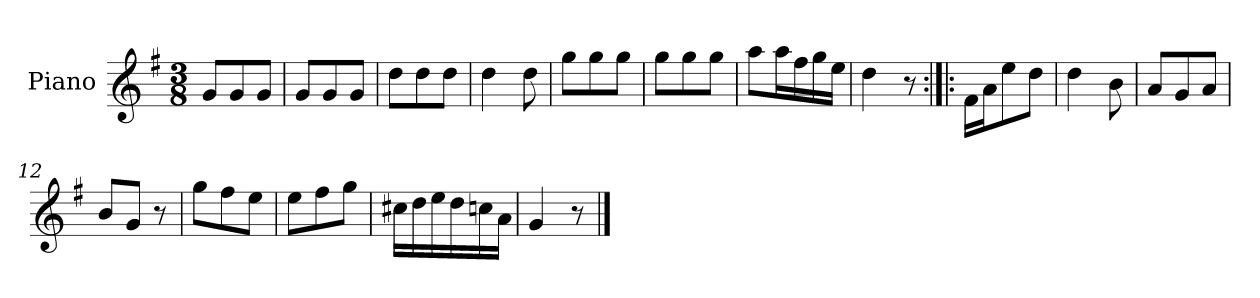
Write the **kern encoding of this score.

**kern
*part1
*staff1
*I"Piano
*I'Pno.
*clefG2
*k[f#]
*M3/8
=1
8g/L
8g/
8g/J
=2
8g/L
8g/
8g/J
=3
8dd\L
8dd\
8dd\J
=4
4dd\
8dd\
=5
8gg\L
8gg\
8gg\J
=6
8gg\L
8gg\
8gg\J
=7
8aa\L
16aa\L
16ff#\
16gg\
16ee\JJ
=8
4dd\
8r
=9:|!|:
16f#\LL
16a\J
8ee\
8dd\J
=10
4dd\
8b\
=11
8a/L
8g/
8a/J
=12
8b/L
8g/J
8r
=13
8gg\L
8ff#\
8ee\J
=14
8ee\L
8ff#\
8gg\J
=15
16cc#X\LL
16dd\
16ee\
16dd\
16ccn\
16a\JJ
=16
4g/
8r
==
*-
